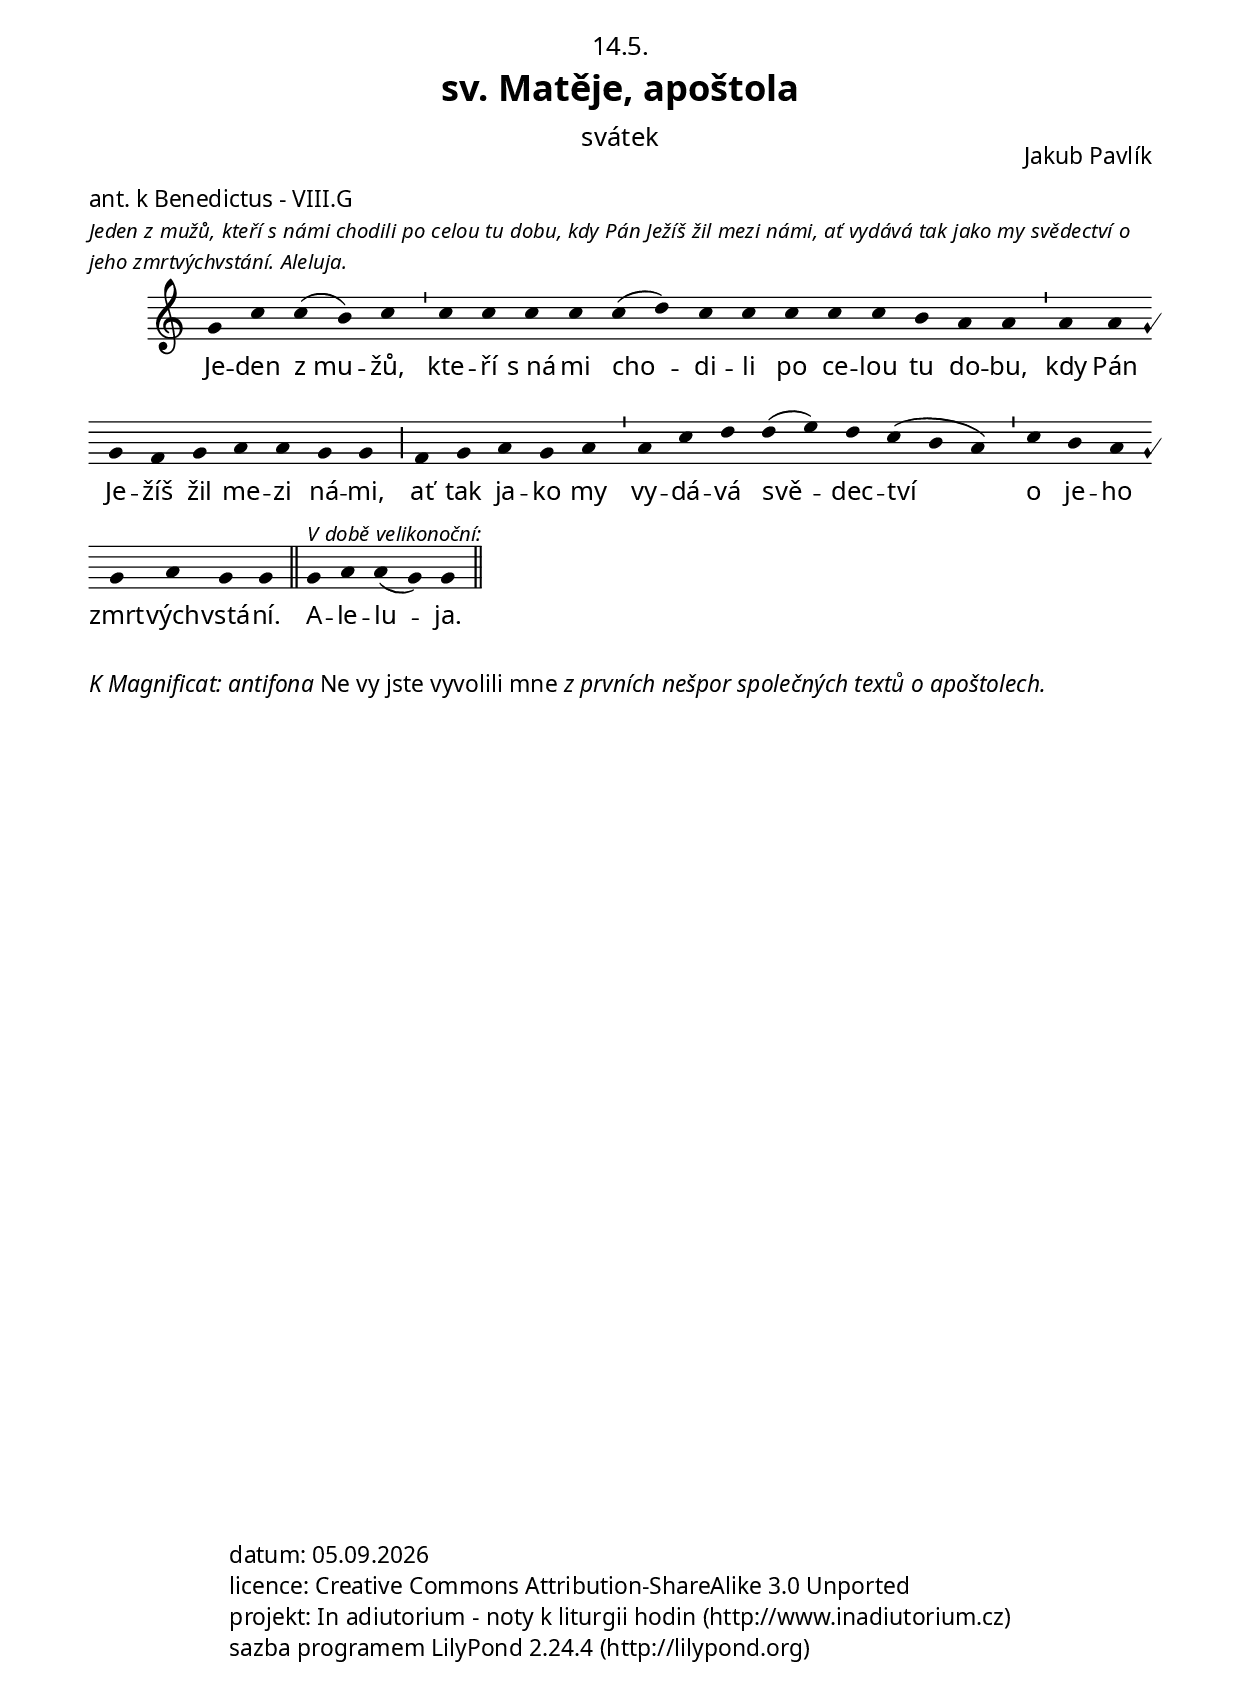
\version "2.17.5"

\include "../spolecne.ly"

\header {
  title = \markup\titleSvatek
            "sv. Matěje, apoštola"
            "svátek"
            14.5.
  composer = "Jakub Pavlík"
}

\score {
  \relative c'' {
    \choralniRezim
    g4 c c( b) c \barMin
    c c c c c( d) c c c c c b a a \barMin
    a a g f g a a g g \barMaior
    f g a g a \barMin
    a c d d( e) d c( b a) \barMin
    c b a g a g g \barFinalis

    g^\markup\rubrVelikAleluja a a( g) g \barFinalis
  }
  \addlyrics {
    Je -- den z_mu -- žů,
    kte -- ří s_ná -- mi cho -- di -- li po ce -- lou tu do -- bu,
    kdy Pán Je -- žíš žil me -- zi ná -- mi,
    ať tak ja -- ko my
    vy -- dá -- vá svě -- dec -- tví
    o je -- ho zmrt -- vých -- vstá -- ní.

    A -- le -- lu -- ja.
  }
  \header {
    textus_approbatus = "Jeden z mužů, kteří s námi chodili
    po celou tu dobu, kdy Pán Ježíš žil mezi námi,
    ať vydává tak jako my svědectví o jeho zmrtvýchvstání. Aleluja."
    quid = "ant. k Benedictus"
    modus = "VIII"
    differentia = "G"
    psalmus = ""
    id = "aben"
    piece = \markup {\sestavTitulekBezZalmu}
  }
}

\markup\justify\italic{
  K Magnificat: antifona \upright{Ne vy jste vyvolili mne}
  z prvních nešpor společných textů o apoštolech.
}